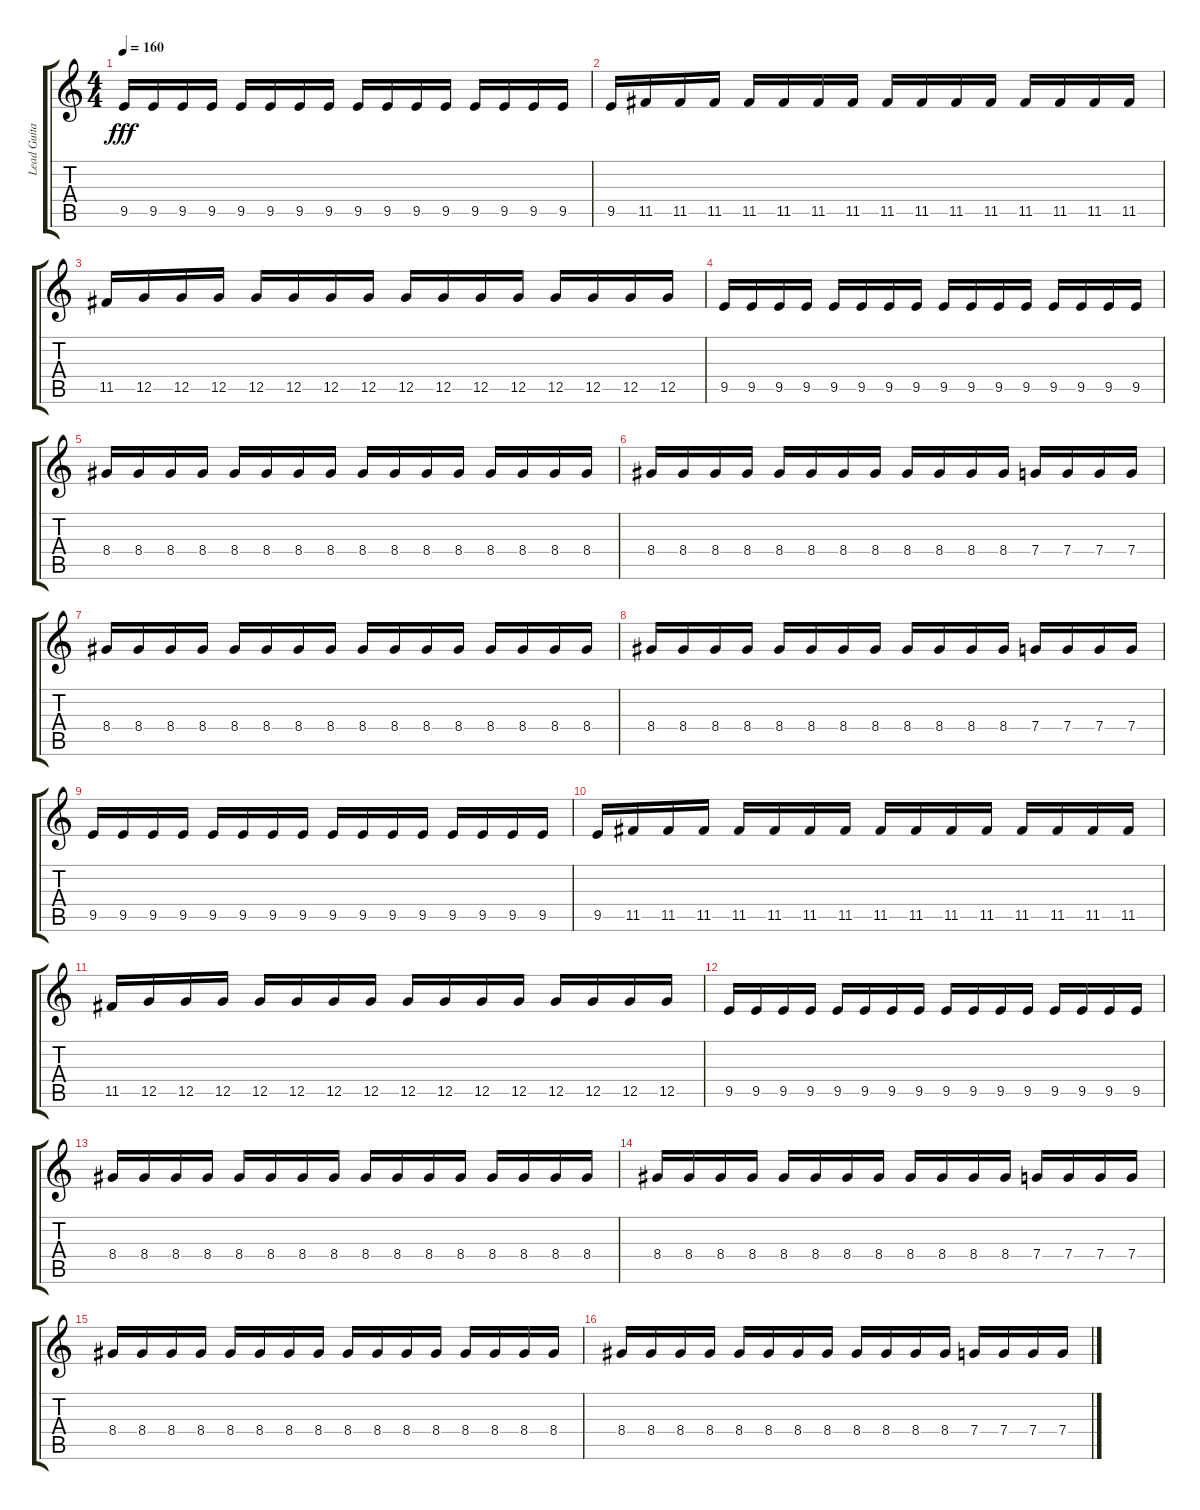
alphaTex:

\track ("Lead Guitar" "Lead Guita") {instrument overdrivenguitar}
\staff {score tabs}
\tuning (D4 A3 F3 C3 G2 D2) {hide}
\ts (4 4)
\tempo 160
\clef g2
\ks c
9.5.16{dy fff} 9.5.16 9.5.16 9.5.16 9.5.16 9.5.16 9.5.16 9.5.16 9.5.16 9.5.16 9.5.16 9.5.16 9.5.16 9.5.16 9.5.16 9.5.16 |
9.5.16 11.5.16 11.5.16 11.5.16 11.5.16 11.5.16 11.5.16 11.5.16 11.5.16 11.5.16 11.5.16 11.5.16 11.5.16 11.5.16 11.5.16 11.5.16 |
11.5.16 12.5.16 12.5.16 12.5.16 12.5.16 12.5.16 12.5.16 12.5.16 12.5.16 12.5.16 12.5.16 12.5.16 12.5.16 12.5.16 12.5.16 12.5.16 |
9.5.16 9.5.16 9.5.16 9.5.16 9.5.16 9.5.16 9.5.16 9.5.16 9.5.16 9.5.16 9.5.16 9.5.16 9.5.16 9.5.16 9.5.16 9.5.16 |
8.4.16 8.4.16 8.4.16 8.4.16 8.4.16 8.4.16 8.4.16 8.4.16 8.4.16 8.4.16 8.4.16 8.4.16 8.4.16 8.4.16 8.4.16 8.4.16 |
8.4.16 8.4.16 8.4.16 8.4.16 8.4.16 8.4.16 8.4.16 8.4.16 8.4.16 8.4.16 8.4.16 8.4.16 7.4.16 7.4.16 7.4.16 7.4.16 |
8.4.16 8.4.16 8.4.16 8.4.16 8.4.16 8.4.16 8.4.16 8.4.16 8.4.16 8.4.16 8.4.16 8.4.16 8.4.16 8.4.16 8.4.16 8.4.16 |
8.4.16 8.4.16 8.4.16 8.4.16 8.4.16 8.4.16 8.4.16 8.4.16 8.4.16 8.4.16 8.4.16 8.4.16 7.4.16 7.4.16 7.4.16 7.4.16 |
9.5.16 9.5.16 9.5.16 9.5.16 9.5.16 9.5.16 9.5.16 9.5.16 9.5.16 9.5.16 9.5.16 9.5.16 9.5.16 9.5.16 9.5.16 9.5.16 |
9.5.16 11.5.16 11.5.16 11.5.16 11.5.16 11.5.16 11.5.16 11.5.16 11.5.16 11.5.16 11.5.16 11.5.16 11.5.16 11.5.16 11.5.16 11.5.16 |
11.5.16 12.5.16 12.5.16 12.5.16 12.5.16 12.5.16 12.5.16 12.5.16 12.5.16 12.5.16 12.5.16 12.5.16 12.5.16 12.5.16 12.5.16 12.5.16 |
9.5.16 9.5.16 9.5.16 9.5.16 9.5.16 9.5.16 9.5.16 9.5.16 9.5.16 9.5.16 9.5.16 9.5.16 9.5.16 9.5.16 9.5.16 9.5.16 |
8.4.16 8.4.16 8.4.16 8.4.16 8.4.16 8.4.16 8.4.16 8.4.16 8.4.16 8.4.16 8.4.16 8.4.16 8.4.16 8.4.16 8.4.16 8.4.16 |
8.4.16 8.4.16 8.4.16 8.4.16 8.4.16 8.4.16 8.4.16 8.4.16 8.4.16 8.4.16 8.4.16 8.4.16 7.4.16 7.4.16 7.4.16 7.4.16 |
8.4.16 8.4.16 8.4.16 8.4.16 8.4.16 8.4.16 8.4.16 8.4.16 8.4.16 8.4.16 8.4.16 8.4.16 8.4.16 8.4.16 8.4.16 8.4.16 |
8.4.16 8.4.16 8.4.16 8.4.16 8.4.16 8.4.16 8.4.16 8.4.16 8.4.16 8.4.16 8.4.16 8.4.16 7.4.16 7.4.16 7.4.16 7.4.16
